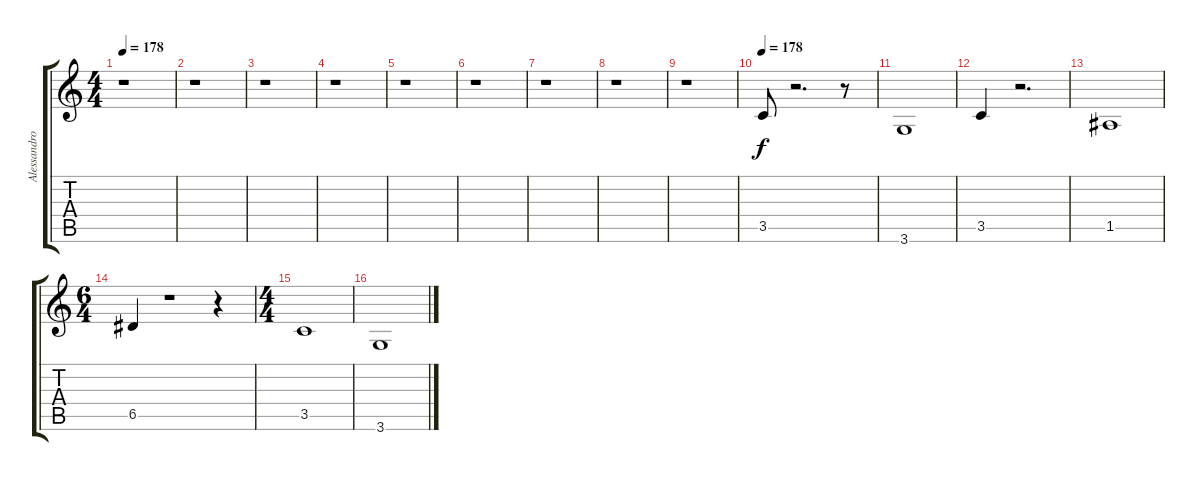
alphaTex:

\track ("Alessandro Lotta" "Alessandro") {instrument electricbassfinger}
\staff {score tabs}
\tuning (E4 B3 G3 D3 A2 E2) {hide}
\ts (4 4)
\tempo 178
\tempo 80
\tempo 178
\clef g2
\ks c
r.1{dy f instrument electricbassfinger} |
r.1 |
r.1 |
r.1 |
r.1 |
r.1 |
r.1 |
r.1 |
r.1 |
\tempo 178
3.5.8 r.2{d} r.8 |
3.6.1 |
3.5.4 r.2{d} |
1.5.1 |
\ts (6 4)
6.5.4 r.1 r.4 |
\ts (4 4)
3.5.1 |
3.6.1
